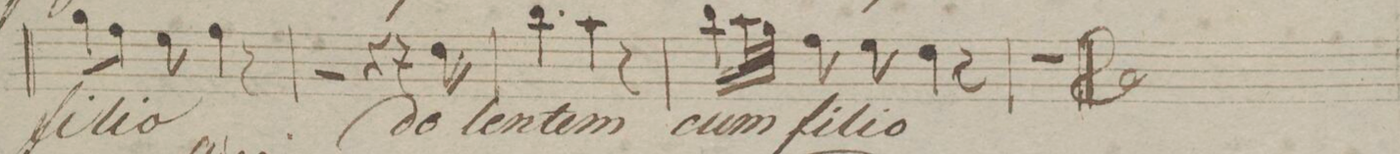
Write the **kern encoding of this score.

**kern	**text	**dynam
*I"Cant!	*	*
*clefC1	*	*
*k[b-e-]	*	*
*M6/8	*	*
8ee-\L	fi-	.
8dd\J	.	.
8cc\	-li-	.
4dd\	-o	.
8r	.	.
=66	=66	=66
4.r	.	.
4r	.	.
16r	.	.
16b-\	do-	.
=67	=67	=67
4.gg\	-len-	.
4ff\	-tem	.
8r	.	.
=68	=68	=68
16gg\LL	cum	.
*32\right	*	*
32ff\L	.	.
32ee-\JJJ	.	.
8dd\	fi-	.
8cc\	-li-	.
4b-\	-o	.
8r	.	.
=69	=69	=69
2.r	.	.
==70	==70	==70
*-	*-	*-
